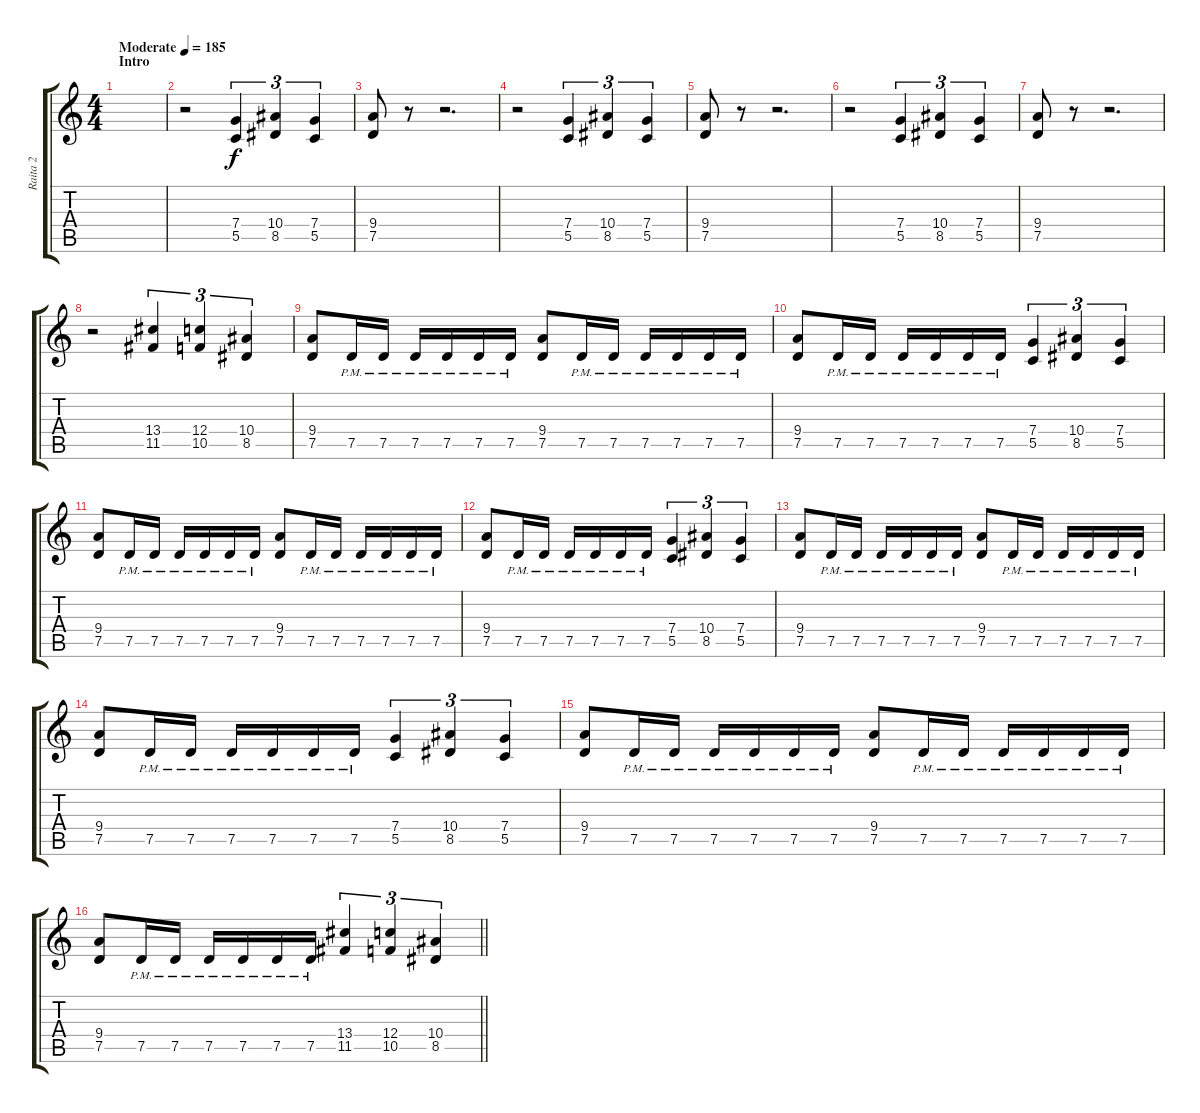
\track ("Raita 2" "Raita 2") {instrument distortionguitar}
\staff {score tabs}
\tuning (D4 A3 F3 C3 G2 D2) {hide}
\ts (4 4)
\section ("" "Intro")
\tempo (185 "Moderate")
\clef g2
\ks c
|
r.2 (7.4 5.5).4{tu (3 2)} (10.4 8.5).4{tu (3 2)} (7.4 5.5).4{tu (3 2)} |
(9.4 7.5).8 r.8 r.2{d} |
r.2 (7.4 5.5).4{tu (3 2)} (10.4 8.5).4{tu (3 2)} (7.4 5.5).4{tu (3 2)} |
(9.4 7.5).8 r.8 r.2{d} |
r.2 (7.4 5.5).4{tu (3 2)} (10.4 8.5).4{tu (3 2)} (7.4 5.5).4{tu (3 2)} |
(9.4 7.5).8 r.8 r.2{d} |
r.2 (13.4 11.5).4{tu (3 2)} (12.4 10.5).4{tu (3 2)} (10.4 8.5).4{tu (3 2)} |
(9.4 7.5).8 7.5{pm}.16 7.5{pm}.16 7.5{pm}.16 7.5{pm}.16 7.5{pm}.16 7.5{pm}.16 (9.4 7.5).8 7.5{pm}.16 7.5{pm}.16 7.5{pm}.16 7.5{pm}.16 7.5{pm}.16 7.5{pm}.16 |
(9.4 7.5).8 7.5{pm}.16 7.5{pm}.16 7.5{pm}.16 7.5{pm}.16 7.5{pm}.16 7.5{pm}.16 (7.4 5.5).4{tu (3 2)} (10.4 8.5).4{tu (3 2)} (7.4 5.5).4{tu (3 2)} |
(9.4 7.5).8 7.5{pm}.16 7.5{pm}.16 7.5{pm}.16 7.5{pm}.16 7.5{pm}.16 7.5{pm}.16 (9.4 7.5).8 7.5{pm}.16 7.5{pm}.16 7.5{pm}.16 7.5{pm}.16 7.5{pm}.16 7.5{pm}.16 |
(9.4 7.5).8 7.5{pm}.16 7.5{pm}.16 7.5{pm}.16 7.5{pm}.16 7.5{pm}.16 7.5{pm}.16 (7.4 5.5).4{tu (3 2)} (10.4 8.5).4{tu (3 2)} (7.4 5.5).4{tu (3 2)} |
(9.4 7.5).8 7.5{pm}.16 7.5{pm}.16 7.5{pm}.16 7.5{pm}.16 7.5{pm}.16 7.5{pm}.16 (9.4 7.5).8 7.5{pm}.16 7.5{pm}.16 7.5{pm}.16 7.5{pm}.16 7.5{pm}.16 7.5{pm}.16 |
(9.4 7.5).8 7.5{pm}.16 7.5{pm}.16 7.5{pm}.16 7.5{pm}.16 7.5{pm}.16 7.5{pm}.16 (7.4 5.5).4{tu (3 2)} (10.4 8.5).4{tu (3 2)} (7.4 5.5).4{tu (3 2)} |
(9.4 7.5).8 7.5{pm}.16 7.5{pm}.16 7.5{pm}.16 7.5{pm}.16 7.5{pm}.16 7.5{pm}.16 (9.4 7.5).8 7.5{pm}.16 7.5{pm}.16 7.5{pm}.16 7.5{pm}.16 7.5{pm}.16 7.5{pm}.16 |
\barLineRight lightlight
(9.4 7.5).8 7.5{pm}.16 7.5{pm}.16 7.5{pm}.16 7.5{pm}.16 7.5{pm}.16 7.5{pm}.16 (13.4 11.5).4{tu (3 2)} (12.4 10.5).4{tu (3 2)} (10.4 8.5).4{tu (3 2)}
